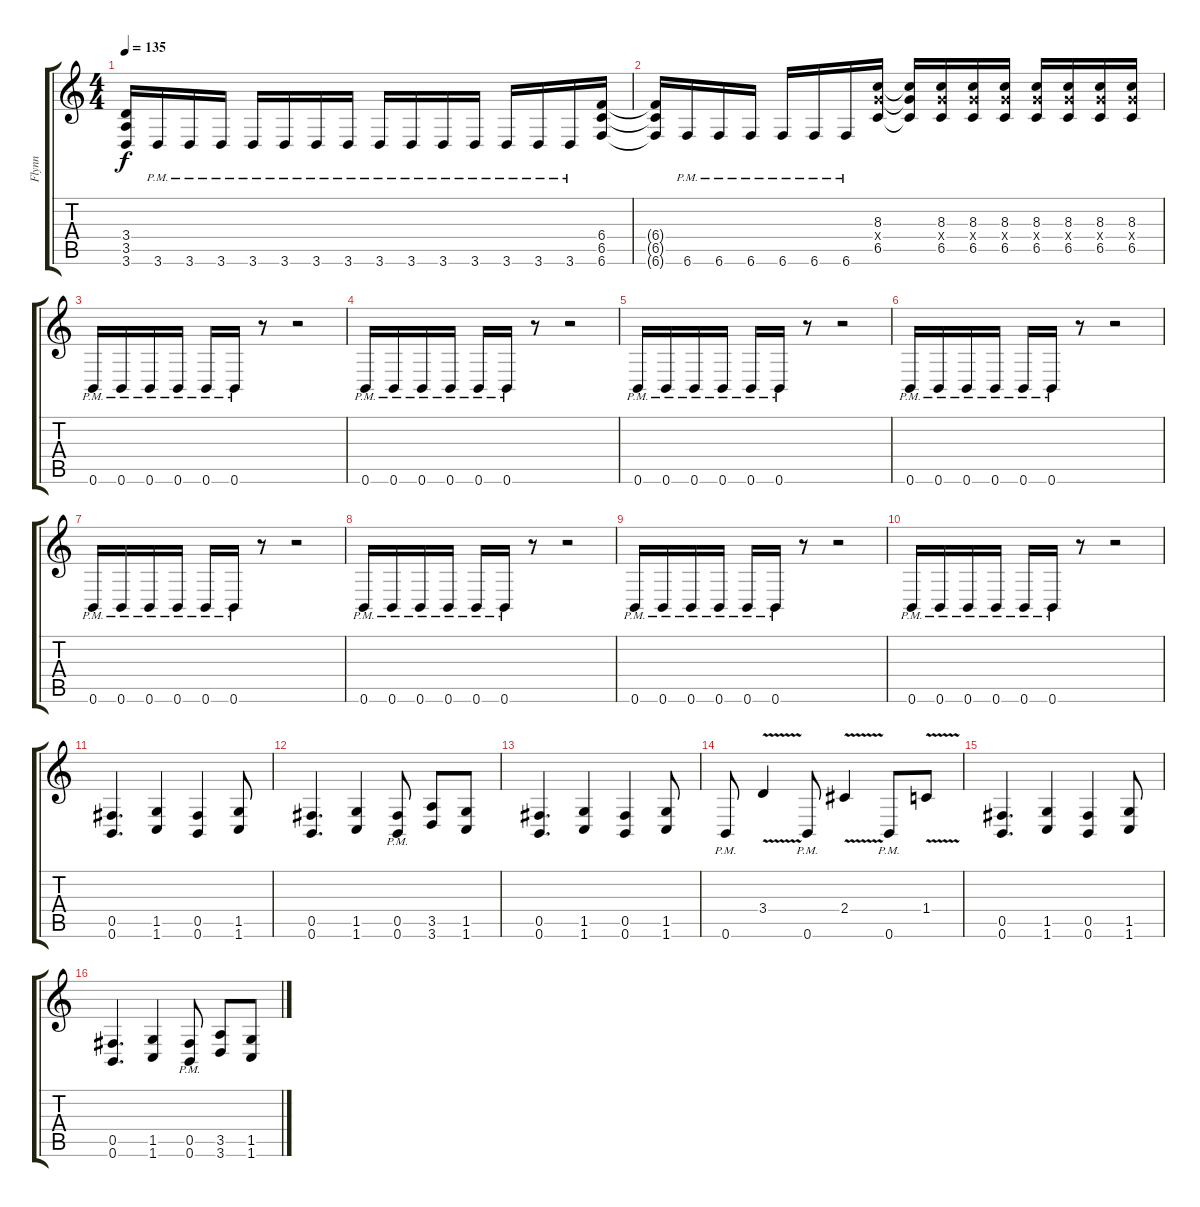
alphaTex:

\track ("Flynn" "Flynn") {instrument distortionguitar}
\staff {score tabs}
\tuning (Db4 Ab3 E3 B2 Gb2 B1) {hide}
\ts (4 4)
\tempo 135
\clef g2
\ks c
(3.4{t} 3.5{t} 3.6{t}).16{dy f} 3.6{pm}.16 3.6{pm}.16 3.6{pm}.16 3.6{pm}.16 3.6{pm}.16 3.6{pm}.16 3.6{pm}.16 3.6{pm}.16 3.6{pm}.16 3.6{pm}.16 3.6{pm}.16 3.6{pm}.16 3.6{pm}.16 3.6{pm}.16 (6.4 6.5 6.6).16 |
(6.4{t} 6.5{t} 6.6{t}).16 6.6{pm}.16 6.6{pm}.16 6.6{pm}.16 6.6{pm}.16 6.6{pm}.16 6.6{pm}.16 (8.3 8.4{x} 6.5).16 (8.3{t} 8.4{t} 6.5{t}).16 (8.3 8.4{x} 6.5).16 (8.3 8.4{x} 6.5).16 (8.3 8.4{x} 6.5).16 (8.3 8.4{x} 6.5).16 (8.3 8.4{x} 6.5).16 (8.3 8.4{x} 6.5).16 (8.3 8.4{x} 6.5).16 |
0.6{pm}.16 0.6{pm}.16 0.6{pm}.16 0.6{pm}.16 0.6{pm}.16 0.6{pm}.16 r.8 r.2 |
0.6{pm}.16 0.6{pm}.16 0.6{pm}.16 0.6{pm}.16 0.6{pm}.16 0.6{pm}.16 r.8 r.2 |
0.6{pm}.16 0.6{pm}.16 0.6{pm}.16 0.6{pm}.16 0.6{pm}.16 0.6{pm}.16 r.8 r.2 |
0.6{pm}.16 0.6{pm}.16 0.6{pm}.16 0.6{pm}.16 0.6{pm}.16 0.6{pm}.16 r.8 r.2 |
0.6{pm}.16 0.6{pm}.16 0.6{pm}.16 0.6{pm}.16 0.6{pm}.16 0.6{pm}.16 r.8 r.2 |
0.6{pm}.16 0.6{pm}.16 0.6{pm}.16 0.6{pm}.16 0.6{pm}.16 0.6{pm}.16 r.8 r.2 |
0.6{pm}.16 0.6{pm}.16 0.6{pm}.16 0.6{pm}.16 0.6{pm}.16 0.6{pm}.16 r.8 r.2 |
0.6{pm}.16 0.6{pm}.16 0.6{pm}.16 0.6{pm}.16 0.6{pm}.16 0.6{pm}.16 r.8 r.2 |
(0.5 0.6).4{d} (1.5 1.6).4 (0.5 0.6).4 (1.5 1.6).8 |
(0.5 0.6).4{d} (1.5 1.6).4 (0.5{pm} 0.6{pm}).8 (3.5 3.6).8 (1.5 1.6).8 |
(0.5 0.6).4{d} (1.5 1.6).4 (0.5 0.6).4 (1.5 1.6).8 |
0.6{pm}.8 3.4{v}.4 0.6{pm}.8 2.4{v}.4 0.6{pm}.8 1.4{v}.8 |
(0.5 0.6).4{d} (1.5 1.6).4 (0.5 0.6).4 (1.5 1.6).8 |
(0.5 0.6).4{d} (1.5 1.6).4 (0.5{pm} 0.6{pm}).8 (3.5 3.6).8 (1.5 1.6).8
